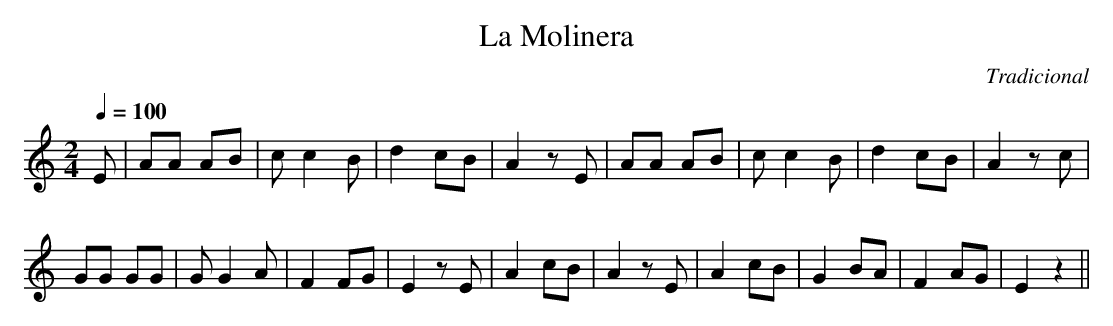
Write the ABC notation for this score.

X:1
T:La Molinera
C:Tradicional
M:2/4
L:1/8
Q:1/4=100
K:C
E|AA AB|c c2 B|d2 cB|A2 z E|AA AB|c c2 B|d2 cB|A2 z c|
GG GG|G G2 A|F2 FG|E2 z E|A2 cB|A2 z E|A2 cB|G2 BA|F2 AG|E2 z2||
